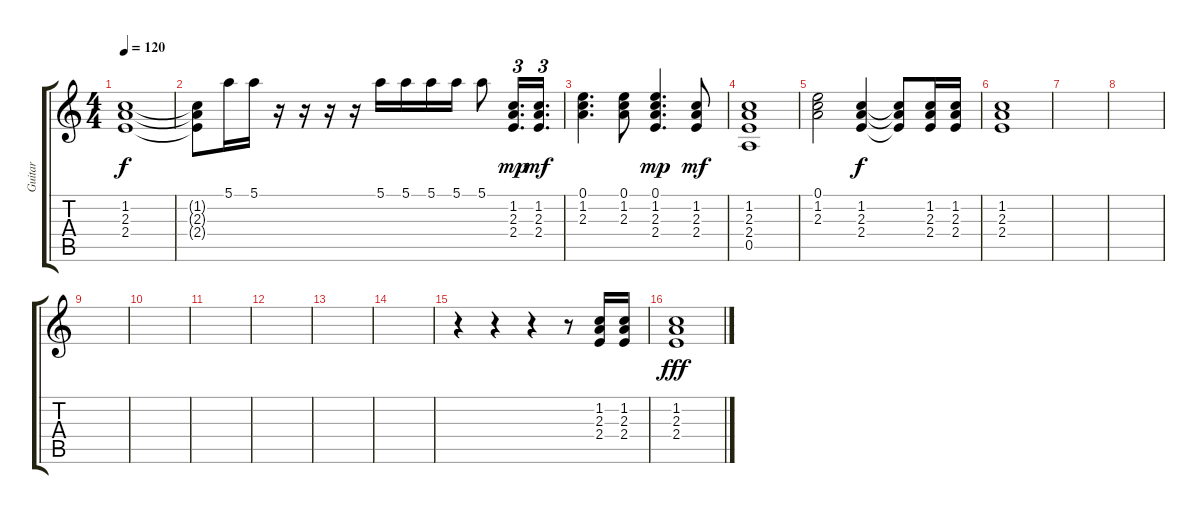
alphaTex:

\track ("Guitar " "Guitar ") {instrument electricguitarclean}
\staff {score tabs}
\tuning (E4 B3 G3 D3 A2 E2) {hide}
\ts (4 4)
\tempo 120
\clef g2
\ks c
(1.2 2.3 2.4).1{dy f} |
(1.2{t} 2.3{t} 2.4{t}).8 5.1.16 5.1.16 r.16 r.16 r.16 r.16 5.1.16 5.1.16 5.1.16 5.1.16 5.1.8 (1.2 2.3 2.4).16{d tu (3 2) dy mp} (1.2 2.3 2.4).16{d tu (3 2) dy mf} |
(0.1 1.2 2.3).4{d} (0.1 1.2 2.3).8 (0.1 1.2 2.3 2.4).4{d dy mp} (1.2 2.3 2.4).8{dy mf} |
(1.2 2.3 2.4 0.5).1 |
(0.1 1.2 2.3).2 (1.2 2.3 2.4).4{dy f} (1.2{t} 2.3{t} 2.4{t}).8 (1.2 2.3 2.4).16 (1.2 2.3 2.4).16 |
(1.2 2.3 2.4).1 |
|
|
|
|
|
|
|
|
r.4 r.4 r.4 r.8 (1.2 2.3 2.4).16 (1.2 2.3 2.4).16 |
(1.2 2.3 2.4).1{dy fff}
